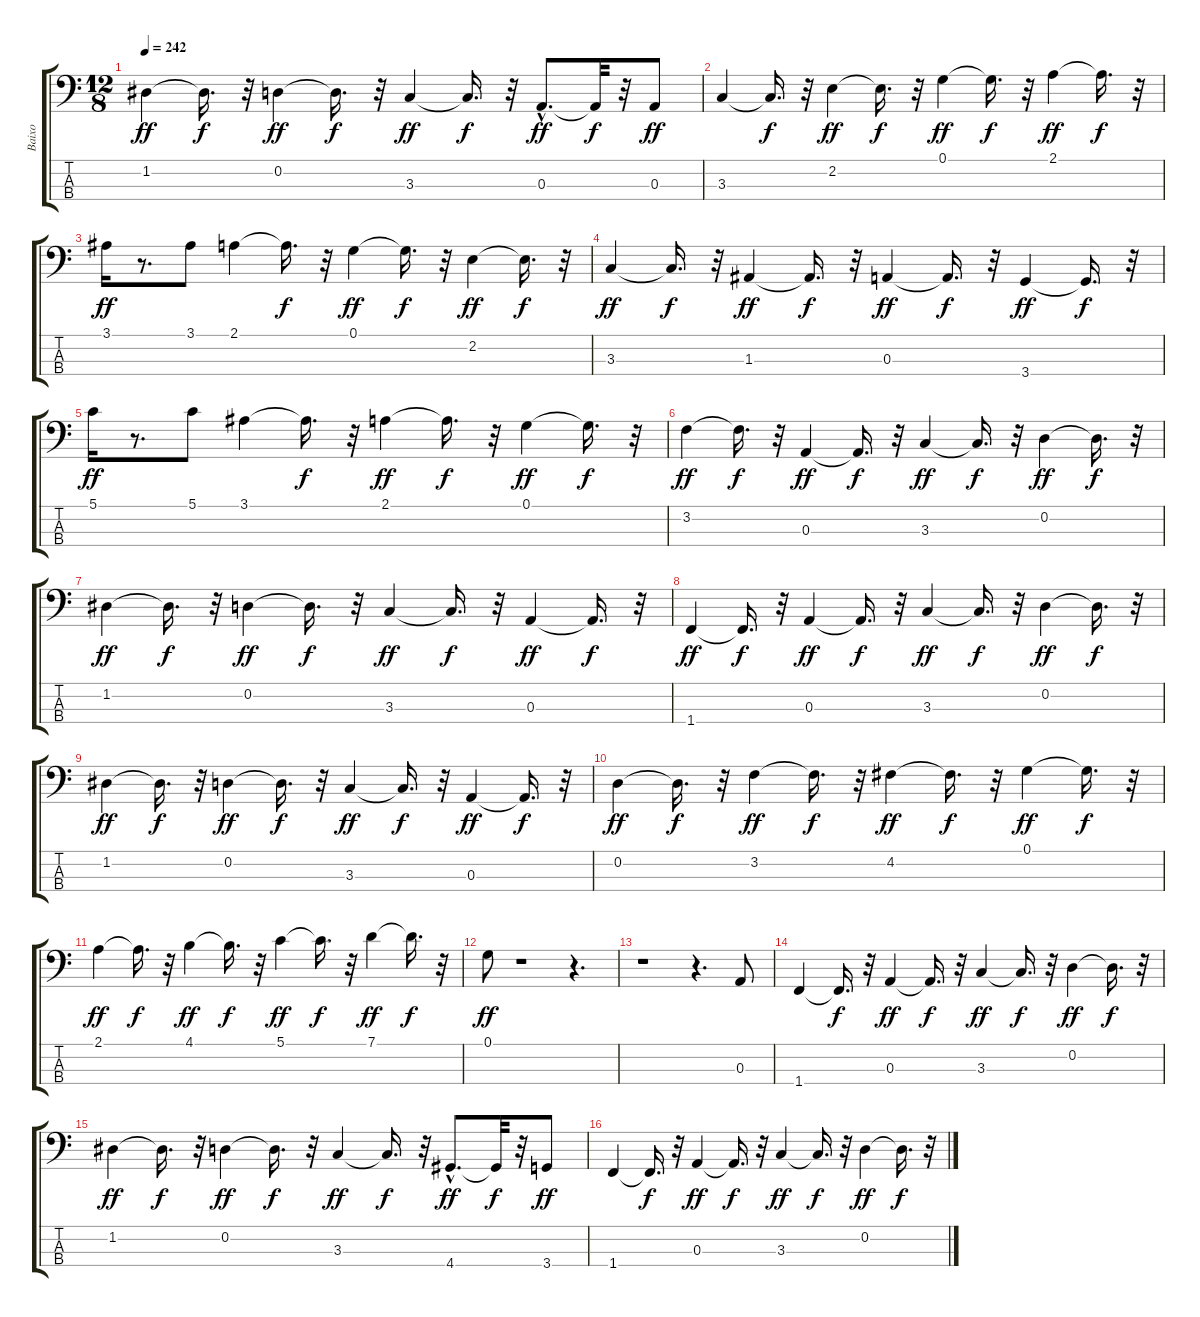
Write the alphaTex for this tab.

\track ("Baixo" "Baixo") {instrument fretlessbass}
\staff {score tabs}
\tuning (G2 D2 A1 E1) {hide}
\ts (12 8)
\tempo 242
\clef f4
\ks c
1.2.4{dy ff} 1.2{t}.16{d dy f} r.32 0.2.4{dy ff} 0.2{t}.16{d dy f} r.32 3.3.4{dy ff} 3.3{t}.16{d dy f} r.32 0.3{hac}.8{d dy ff} 0.3{t}.32{dy f} r.32 0.3.8{dy ff} |
3.3.4 3.3{t}.16{d dy f} r.32 2.2.4{dy ff} 2.2{t}.16{d dy f} r.32 0.1.4{dy ff} 0.1{t}.16{d dy f} r.32 2.1.4{dy ff} 2.1{t}.16{d dy f} r.32 |
3.1.16{dy ff} r.8{d} 3.1.8 2.1.4 2.1{t}.16{d dy f} r.32 0.1.4{dy ff} 0.1{t}.16{d dy f} r.32 2.2.4{dy ff} 2.2{t}.16{d dy f} r.32 |
3.3.4{dy ff} 3.3{t}.16{d dy f} r.32 1.3.4{dy ff} 1.3{t}.16{d dy f} r.32 0.3.4{dy ff} 0.3{t}.16{d dy f} r.32 3.4.4{dy ff} 3.4{t}.16{d dy f} r.32 |
5.1.16{dy ff} r.8{d} 5.1.8 3.1.4 3.1{t}.16{d dy f} r.32 2.1.4{dy ff} 2.1{t}.16{d dy f} r.32 0.1.4{dy ff} 0.1{t}.16{d dy f} r.32 |
3.2.4{dy ff} 3.2{t}.16{d dy f} r.32 0.3.4{dy ff} 0.3{t}.16{d dy f} r.32 3.3.4{dy ff} 3.3{t}.16{d dy f} r.32 0.2.4{dy ff} 0.2{t}.16{d dy f} r.32 |
1.2.4{dy ff} 1.2{t}.16{d dy f} r.32 0.2.4{dy ff} 0.2{t}.16{d dy f} r.32 3.3.4{dy ff} 3.3{t}.16{d dy f} r.32 0.3.4{dy ff} 0.3{t}.16{d dy f} r.32 |
1.4.4{dy ff} 1.4{t}.16{d dy f} r.32 0.3.4{dy ff} 0.3{t}.16{d dy f} r.32 3.3.4{dy ff} 3.3{t}.16{d dy f} r.32 0.2.4{dy ff} 0.2{t}.16{d dy f} r.32 |
1.2.4{dy ff} 1.2{t}.16{d dy f} r.32 0.2.4{dy ff} 0.2{t}.16{d dy f} r.32 3.3.4{dy ff} 3.3{t}.16{d dy f} r.32 0.3.4{dy ff} 0.3{t}.16{d dy f} r.32 |
0.2.4{dy ff} 0.2{t}.16{d dy f} r.32 3.2.4{dy ff} 3.2{t}.16{d dy f} r.32 4.2.4{dy ff} 4.2{t}.16{d dy f} r.32 0.1.4{dy ff} 0.1{t}.16{d dy f} r.32 |
2.1.4{dy ff} 2.1{t}.16{d dy f} r.32 4.1.4{dy ff} 4.1{t}.16{d dy f} r.32 5.1.4{dy ff} 5.1{t}.16{d dy f} r.32 7.1.4{dy ff} 7.1{t}.16{d dy f} r.32 |
0.1.8{dy ff} r.1 r.4{d} |
r.1 r.4{d} 0.3.8 |
1.4.4 1.4{t}.16{d dy f} r.32 0.3.4{dy ff} 0.3{t}.16{d dy f} r.32 3.3.4{dy ff} 3.3{t}.16{d dy f} r.32 0.2.4{dy ff} 0.2{t}.16{d dy f} r.32 |
1.2.4{dy ff} 1.2{t}.16{d dy f} r.32 0.2.4{dy ff} 0.2{t}.16{d dy f} r.32 3.3.4{dy ff} 3.3{t}.16{d dy f} r.32 4.4{hac}.8{d dy ff} 4.4{t}.32{dy f} r.32 3.4.8{dy ff} |
1.4.4 1.4{t}.16{d dy f} r.32 0.3.4{dy ff} 0.3{t}.16{d dy f} r.32 3.3.4{dy ff} 3.3{t}.16{d dy f} r.32 0.2.4{dy ff} 0.2{t}.16{d dy f} r.32
